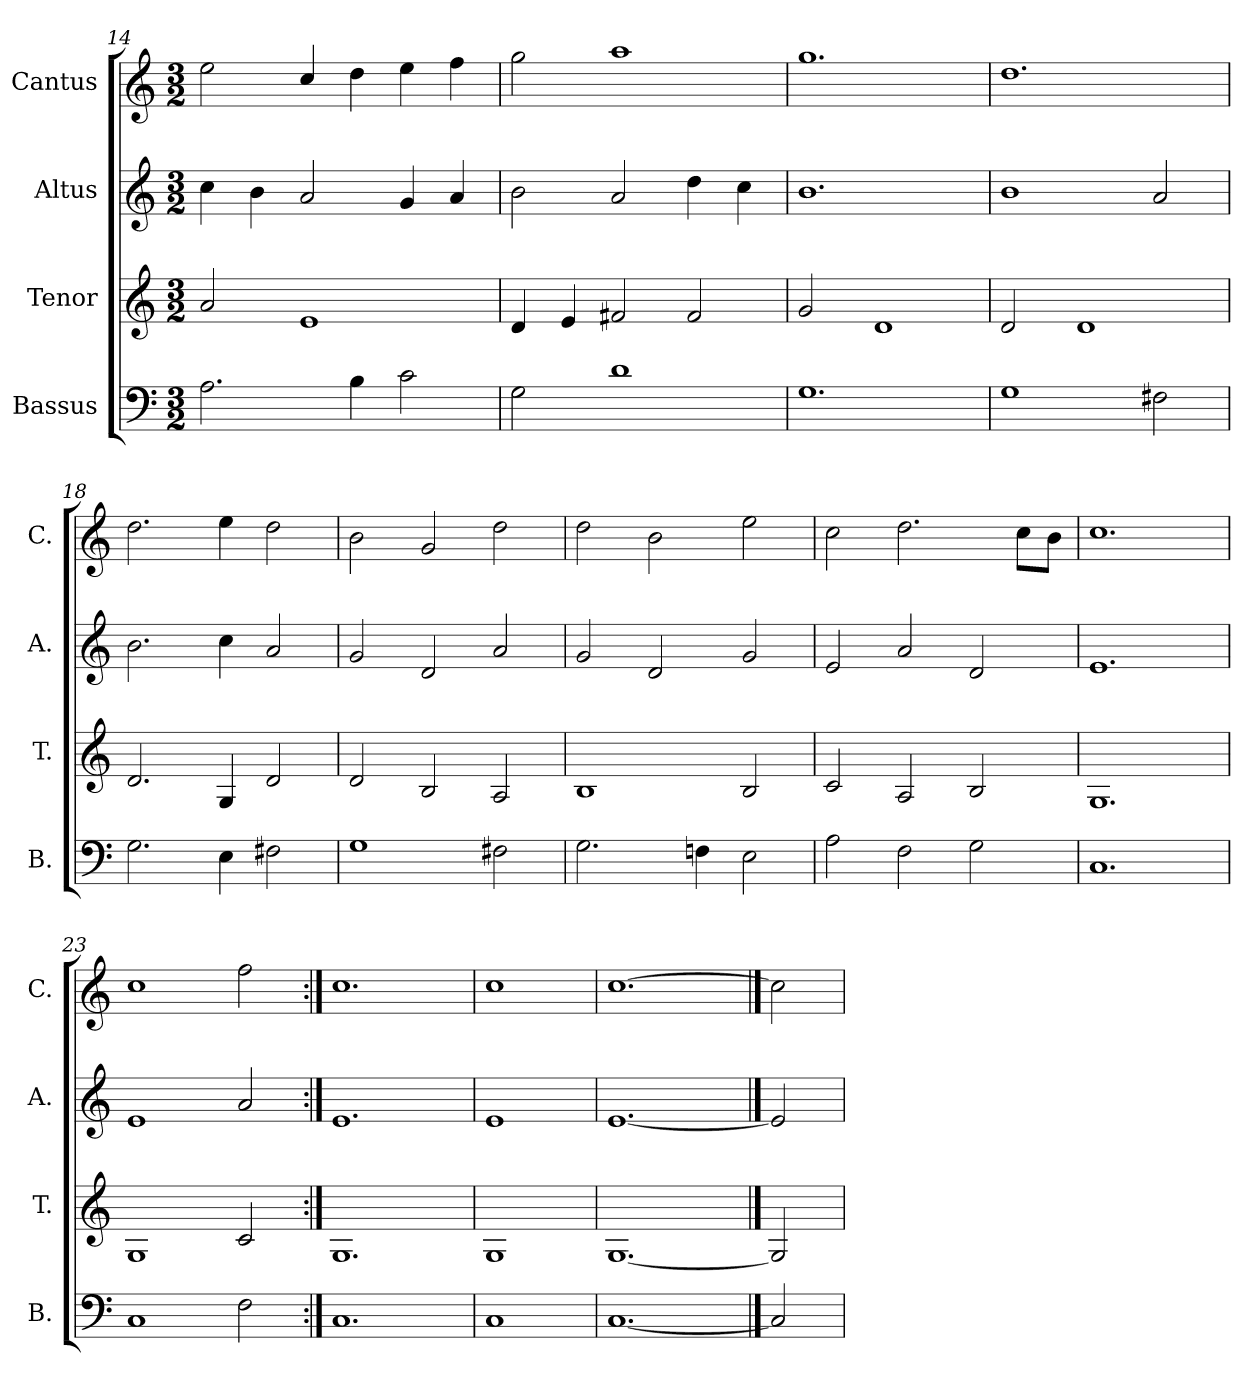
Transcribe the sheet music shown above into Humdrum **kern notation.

**kern	**kern	**kern	**kern
*part4	*part3	*part2	*part1
*staff4	*staff3	*staff2	*staff1
*I"Bassus	*I"Tenor	*I"Altus	*I"Cantus
*I'B.	*I'T.	*I'A.	*I'C.
*clefF4	*clefG2	*clefG2	*clefG2
*k[]	*k[]	*k[]	*k[]
*C:	*C:	*C:	*C:
*M3/2	*M3/2	*M3/2	*M3/2
=14	=14	=14	=14
2.A\	2a/	4cc\	2ee\
.	.	4b\	.
.	1e/	2a/	4cc/
4B\	.	.	4dd\
2c\	.	4g/	4ee\
.	.	4a/	4ff\
=15	=15	=15	=15
2G\	4d/	2b\	2gg\
.	4e/	.	.
1d\	2f#X/	2a/	1aa\
.	2f#/	4dd\	.
.	.	4cc\	.
=16	=16	=16	=16
1.G\	2g/	1.b\	1.gg\
.	1d/	.	.
=17	=17	=17	=17
1G\	2d/	1b\	1.dd\
.	1d/	.	.
2F#X\	.	2a/	.
!!LO:LB:g=z
=18	=18	=18	=18
2.G\	2.d/	2.b\	2.dd\
4E\	4G/	4cc\	4ee\
2F#X\	2d/	2a/	2dd\
=19	=19	=19	=19
1G\	2d/	2g/	2b\
.	2B/	2d/	2g/
2F#X\	2A/	2a/	2dd\
=20	=20	=20	=20
2.G\	1B/	2g/	2dd\
.	.	2d/	2b\
4Fn\	.	.	.
2E\	2B/	2g/	2ee\
=21	=21	=21	=21
2A\	2c/	2e/	2cc\
2F\	2A/	2a/	2.dd\
2G\	2B/	2d/	.
.	.	.	8cc\L
.	.	.	8b\J
=22	=22	=22	=22
1.C/	1.G/	1.e/	1.cc\
=23	=23	=23	=23
1C/	1G/	1e/	1cc\
2F\	2c/	2a/	2ff\
=24:|!	=24:|!	=24:|!	=24:|!
1.C/	1.G/	1.e/	1.cc\
=25	=25	=25	=25
1C/	1G/	1e/	1cc\
=26	=26	=26	=26
[1.C/	[1.G/	[1.e/	[1.cc\
==27	==27	==27	==27
2C/]	2G/]	2e/]	2cc\]
=	=	=	=
*-	*-	*-	*-
